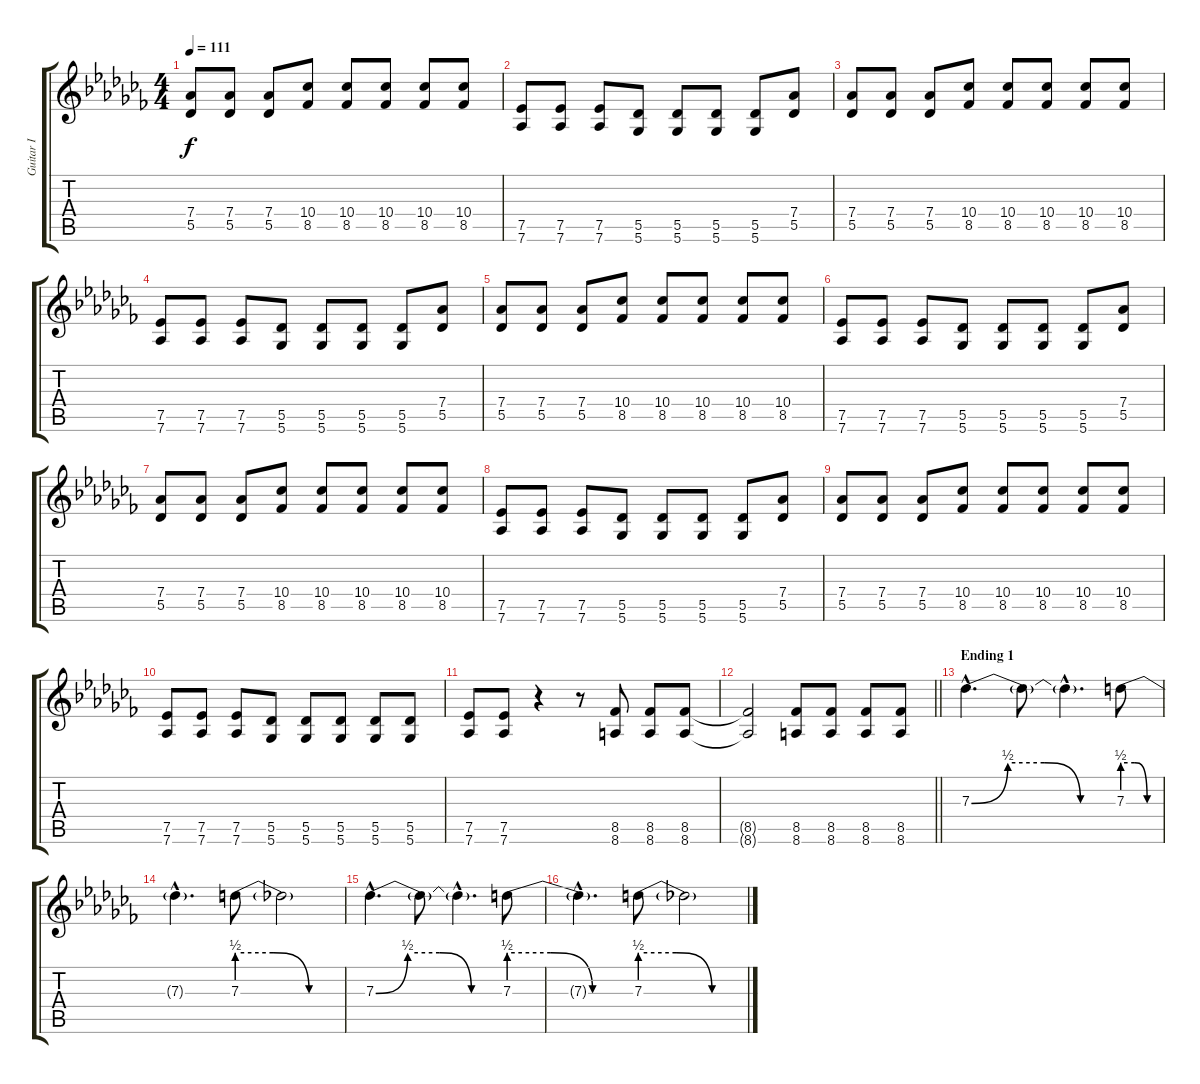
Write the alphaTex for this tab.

\track ("Guitar I" "Guitar I") {instrument distortionguitar}
\staff {score tabs}
\tuning (Eb4 Bb3 Gb3 Db3 Ab2 Db2) {hide}
\ts (4 4)
\tempo 111
\clef g2
\ks abminor
(7.4 5.5).8{dy f} (7.4 5.5).8 (7.4 5.5).8 (10.4 8.5).8 (10.4 8.5).8 (10.4 8.5).8 (10.4 8.5).8 (10.4 8.5).8 |
(7.5 7.6).8 (7.5 7.6).8 (7.5 7.6).8 (5.5 5.6).8 (5.5 5.6).8 (5.5 5.6).8 (5.5 5.6).8 (7.4 5.5).8 |
(7.4 5.5).8 (7.4 5.5).8 (7.4 5.5).8 (10.4 8.5).8 (10.4 8.5).8 (10.4 8.5).8 (10.4 8.5).8 (10.4 8.5).8 |
(7.5 7.6).8 (7.5 7.6).8 (7.5 7.6).8 (5.5 5.6).8 (5.5 5.6).8 (5.5 5.6).8 (5.5 5.6).8 (7.4 5.5).8 |
(7.4 5.5).8 (7.4 5.5).8 (7.4 5.5).8 (10.4 8.5).8 (10.4 8.5).8 (10.4 8.5).8 (10.4 8.5).8 (10.4 8.5).8 |
(7.5 7.6).8 (7.5 7.6).8 (7.5 7.6).8 (5.5 5.6).8 (5.5 5.6).8 (5.5 5.6).8 (5.5 5.6).8 (7.4 5.5).8 |
(7.4 5.5).8 (7.4 5.5).8 (7.4 5.5).8 (10.4 8.5).8 (10.4 8.5).8 (10.4 8.5).8 (10.4 8.5).8 (10.4 8.5).8 |
(7.5 7.6).8 (7.5 7.6).8 (7.5 7.6).8 (5.5 5.6).8 (5.5 5.6).8 (5.5 5.6).8 (5.5 5.6).8 (7.4 5.5).8 |
(7.4 5.5).8 (7.4 5.5).8 (7.4 5.5).8 (10.4 8.5).8 (10.4 8.5).8 (10.4 8.5).8 (10.4 8.5).8 (10.4 8.5).8 |
(7.5 7.6).8 (7.5 7.6).8 (7.5 7.6).8 (5.5 5.6).8 (5.5 5.6).8 (5.5 5.6).8 (5.5 5.6).8 (5.5 5.6).8 |
(7.5 7.6).8 (7.5 7.6).8 r.4 r.8 (8.5 8.6).8 (8.5 8.6).8 (8.5 8.6).8 |
\barLineRight lightlight
(8.5{t} 8.6{t}).2 (8.5 8.6).8 (8.5 8.6).8 (8.5 8.6).8 (8.5 8.6).8 |
\section ("" "Ending 1")
7.3{be (custom 0 0 15 2 30 2 45 0 60 0) hac}.4{d} 7.3{t}.8 7.3{hac t}.4{d} 7.3{be (custom 0 2 20 2 40 0 60 0)}.8 |
7.3{hac t}.4{d} 7.3{be (custom 0 2 20 2 40 0 60 0)}.8 7.3{t}.2 |
7.3{be (custom 0 0 15 2 30 2 45 0 60 0) hac}.4{d} 7.3{t}.8 7.3{hac t}.4{d} 7.3{be (custom 0 2 20 2 40 0 60 0)}.8 |
7.3{hac t}.4{d} 7.3{be (custom 0 2 20 2 40 0 60 0)}.8 7.3{t}.2
